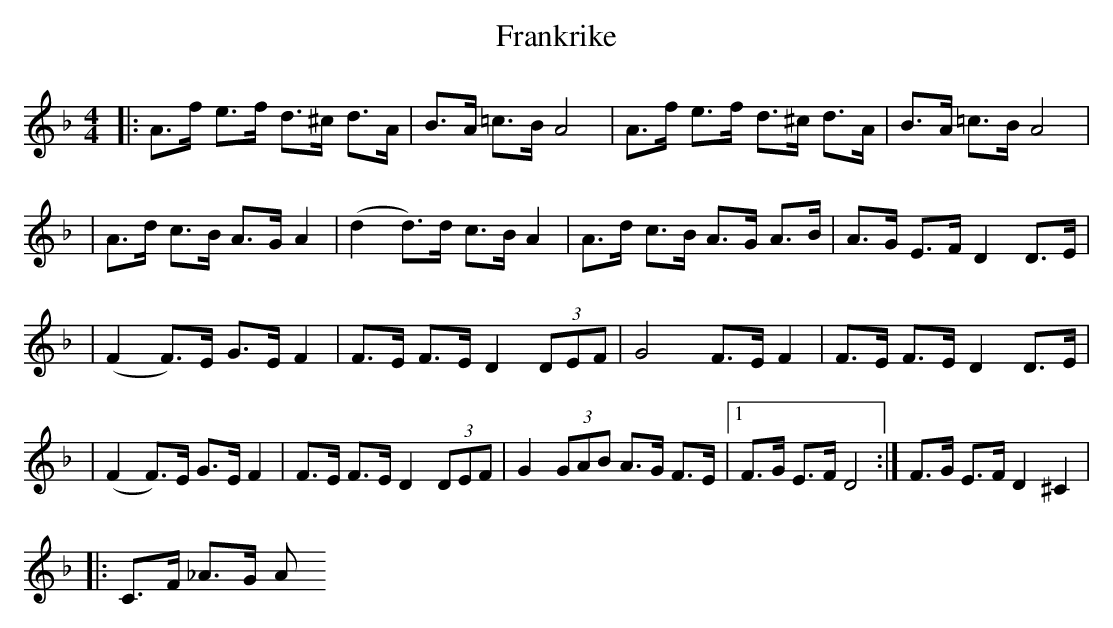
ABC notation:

X:1
T:Frankrike
M:4/4
L:1/8
K:Dm
|: A>f e>f d>^c d>A | B>A =c>B A4 |  A>f e>f d>^c d>A | B>A =c>B A4 |
| A>d c>B A>G A2 | (d2 d)>d c>B A2 |  A>d c>B A>G A>B | A>G E>F D2 D>E |
| (F2 F)>E G>E F2 | F>E F>E D2 (3DEF | G4 F>E F2 | F>E F>E D2 D>E |
| (F2 F)>E G>E F2 | F>E F>E D2 (3DEF | G2 (3GAB A>G F>E |1 F>G E>F D4 :| 2 F>G E>F D2 ^C2 |
|: C>F _A>G A
